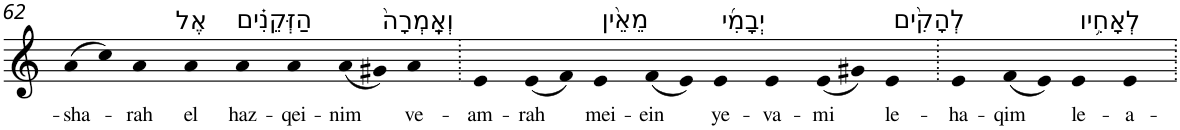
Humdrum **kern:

**kern	**text
*part1	*part1
*staff1	*staff1
*I"Piano	*
*I'Pno	*
!!LO:PB:g=z
*clefG2	*
*k[]	*
=62	=62
!	!LO:LY:b
(8a	-sha-
8cc)	.
!	!LO:LY:b
4a	-rah
!LO:TX:a:t=אֶל	!
!	!LO:LY:b
4a	el
!LO:TX:a:t=הַזְּקֵנִ֗ים	!
!	!LO:LY:b
4a	haz-
!	!LO:LY:b
4a	-qei-
!	!LO:LY:b
(8a	-nim
8g#X)	.
!LO:TX:a:t=וְאָֽמְרָה֙	!
!	!LO:LY:b
4a	ve-
=63.	=63.
!	!LO:LY:b
4e	-am-
!	!LO:LY:b
(8e	-rah
8f)	.
!LO:TX:a:t=מֵאֵ֨ין	!
!	!LO:LY:b
4e	mei-
!	!LO:LY:b
(8f	-ein
8e)	.
!LO:TX:a:t=יְבָמִ֜י	!
!	!LO:LY:b
4e	ye-
!	!LO:LY:b
4e	-va-
!	!LO:LY:b
(8e	-mi
8g#X)	.
!LO:TX:a:t=לְהָקִ֨ים	!
!	!LO:LY:b
4e	le-
=64.	=64.
!	!LO:LY:b
4e	-ha-
!	!LO:LY:b
(8f	-qim
8e)	.
!LO:TX:a:t=לְאָחִ֥יו	!
!	!LO:LY:b
4e	le-
!	!LO:LY:b
4e	-a-
=.	=.
*-	*-
